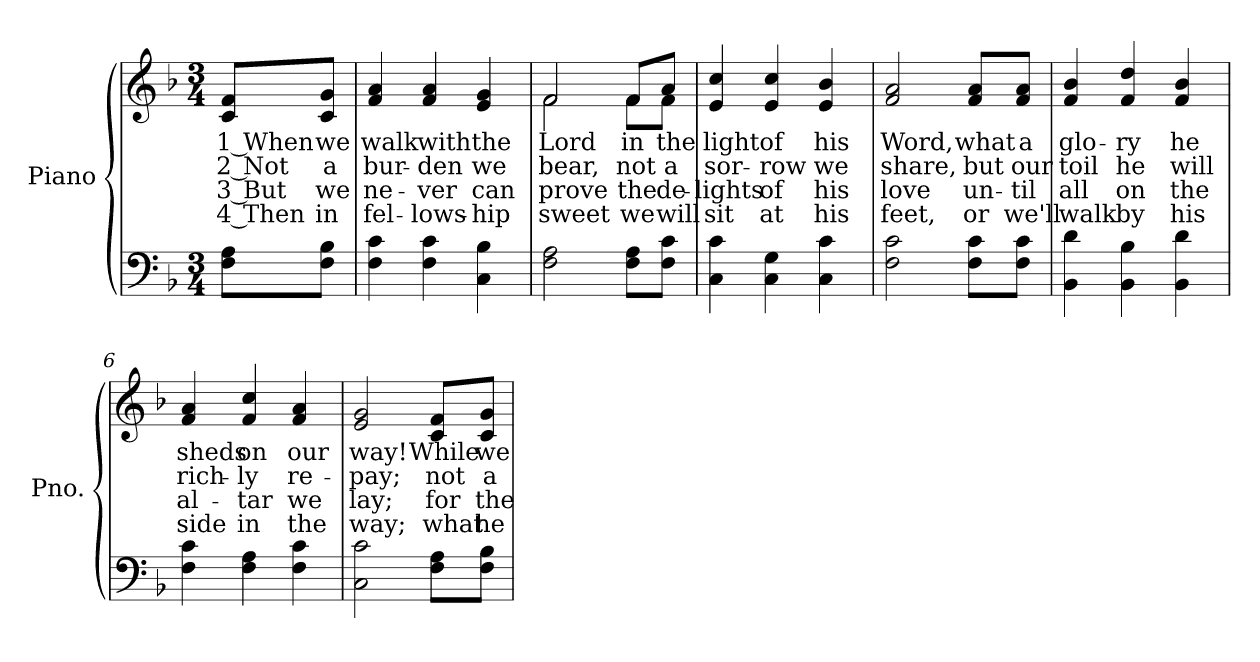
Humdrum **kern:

**kern	**kern	**text	**text	**text	**text
*part2	*part1	*part1	*part1	*part1	*part1
*staff2	*staff1	*staff1	*staff1	*staff1	*staff1
*I"Piano	*I"Piano	*	*	*	*
*I'Pno.	*I'Pno.	*	*	*	*
!!LO:PB:g=z
*clefF4	*clefG2	*	*	*	*
*k[b-]	*k[b-]	*	*	*	*
*F:	*F:	*	*	*	*
*M3/4	*M3/4	*	*	*	*
=	=	=	=	=	=
!	!	!LO:LY:b:color=#000000	!LO:LY:b:color=#000000	!LO:LY:b:color=#000000	!LO:LY:b:color=#000000
8Fi\ 8Ai\L	8ci/ 8fi/L	1 When	2 Not	3 But	4 Then
!	!	!LO:LY:b:color=#000000	!LO:LY:b:color=#000000	!LO:LY:b:color=#000000	!LO:LY:b:color=#000000
8Fi\ 8B-i\J	8ci/ 8gi/J	we	a	we	in
=1	=1	=1	=1	=1	=1
!	!	!LO:LY:b:color=#000000	!LO:LY:b:color=#000000	!LO:LY:b:color=#000000	!LO:LY:b:color=#000000
4Fi\ 4ci	4fi/ 4ai	walk	bur-	ne-	-fel-
!	!	!LO:LY:b:color=#000000	!LO:LY:b:color=#000000	!LO:LY:b:color=#000000	!LO:LY:b:color=#000000
4Fi\ 4ci	4fi/ 4ai	with	-den	-ver	lows-
!	!	!LO:LY:b:color=#000000	!LO:LY:b:color=#000000	!LO:LY:b:color=#000000	!LO:LY:b:color=#000000
4Ci\ 4B-i	4ei/ 4gi	the	we	-can	hip
=2	=2	=2	=2	=2	=2
!	!	!LO:LY:b:color=#000000	!LO:LY:b:color=#000000	!LO:LY:b:color=#000000	!LO:LY:b:color=#000000
*	*^	*	*	*	*
2Fi\ 2Ai	2fi/	2fi\	Lord	bear,	prove	sweet
!	!	!	!LO:LY:b:color=#000000	!LO:LY:b:color=#000000	!LO:LY:b:color=#000000	!LO:LY:b:color=#000000
8Fi\ 8Ai\L	8fi/L	8fi\L	in	not	the	we
!	!	!	!LO:LY:b:color=#000000	!LO:LY:b:color=#000000	!LO:LY:b:color=#000000	!LO:LY:b:color=#000000
8Fi\ 8ci\J	8ai/J	8fi\J	the	a	de-	-will
*	*v	*v	*	*	*	*
=3	=3	=3	=3	=3	=3
*	*^	*	*	*	*
!	!	!	!LO:LY:b:color=#000000	!LO:LY:b:color=#000000	!LO:LY:b:color=#000000	!LO:LY:b:color=#000000
*	*v	*v	*	*	*	*
4Ci\ 4ci	4ei/ 4cci	light	sor-	lights	sit
!	!	!LO:LY:b:color=#000000	!LO:LY:b:color=#000000	!LO:LY:b:color=#000000	!LO:LY:b:color=#000000
4Ci\ 4Gi	4ei/ 4cci	of	-row	of	at
!	!	!LO:LY:b:color=#000000	!LO:LY:b:color=#000000	!LO:LY:b:color=#000000	!LO:LY:b:color=#000000
4Ci\ 4ci	4ei/ 4b-i	his	we	his	his
=4	=4	=4	=4	=4	=4
!	!	!LO:LY:b:color=#000000	!LO:LY:b:color=#000000	!LO:LY:b:color=#000000	!LO:LY:b:color=#000000
2Fi\ 2ci	2fi/ 2ai	Word,	share,	love	feet,
!	!	!LO:LY:b:color=#000000	!LO:LY:b:color=#000000	!LO:LY:b:color=#000000	!LO:LY:b:color=#000000
8Fi\ 8ci\L	8fi/ 8ai/L	what	but	un-	-or
!	!	!LO:LY:b:color=#000000	!LO:LY:b:color=#000000	!LO:LY:b:color=#000000	!LO:LY:b:color=#000000
8Fi\ 8ci\J	8fi/ 8ai/J	a	our	til	we'll
!!LO:LB:g=z
=5	=5	=5	=5	=5	=5
!	!	!LO:LY:b:color=#000000	!LO:LY:b:color=#000000	!LO:LY:b:color=#000000	!LO:LY:b:color=#000000
4BB-i\ 4di	4fi/ 4b-i	glo-	toil	all	walk
!	!	!LO:LY:b:color=#000000	!LO:LY:b:color=#000000	!LO:LY:b:color=#000000	!LO:LY:b:color=#000000
4BB-i\ 4B-i	4fi/ 4ddi	-ry	he	on	by
!	!	!LO:LY:b:color=#000000	!LO:LY:b:color=#000000	!LO:LY:b:color=#000000	!LO:LY:b:color=#000000
4BB-i\ 4di	4fi/ 4b-i	he	will	the	his
=6	=6	=6	=6	=6	=6
!	!	!LO:LY:b:color=#000000	!LO:LY:b:color=#000000	!LO:LY:b:color=#000000	!LO:LY:b:color=#000000
4Fi\ 4ci	4fi/ 4ai	sheds	rich-	al-	-side
!	!	!LO:LY:b:color=#000000	!LO:LY:b:color=#000000	!LO:LY:b:color=#000000	!LO:LY:b:color=#000000
4Fi\ 4Ai	4fi/ 4cci	on	-ly	tar	in
!	!	!LO:LY:b:color=#000000	!LO:LY:b:color=#000000	!LO:LY:b:color=#000000	!LO:LY:b:color=#000000
4Fi\ 4ci	4fi/ 4ai	our	re-	we	the
=7	=7	=7	=7	=7	=7
!	!	!LO:LY:b:color=#000000	!LO:LY:b:color=#000000	!LO:LY:b:color=#000000	!LO:LY:b:color=#000000
2Ci\ 2ci	2ei/ 2gi	way!	-pay;	lay;	way;
!	!	!LO:LY:b:color=#000000	!LO:LY:b:color=#000000	!LO:LY:b:color=#000000	!LO:LY:b:color=#000000
8Fi\ 8Ai\L	8ci/ 8fi/L	While	not	for	what
!	!	!LO:LY:b:color=#000000	!LO:LY:b:color=#000000	!LO:LY:b:color=#000000	!LO:LY:b:color=#000000
8Fi\ 8B-i\J	8ci/ 8gi/J	we	a	the	he
=	=	=	=	=	=
*-	*-	*-	*-	*-	*-
